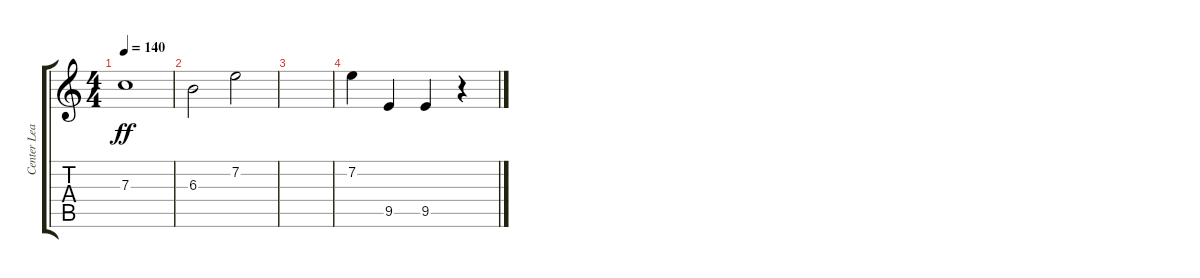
\track ("Center Lead 2" "Center Lea") {instrument overdrivenguitar}
\staff {score tabs}
\tuning (D4 A3 F3 C3 G2 D2) {hide}
\ts (4 4)
\tempo 140
\clef g2
\ks aminor
7.3.1{dy ff} |
6.3.2 7.2.2 |
|
7.2.4 9.5.4 9.5.4 r.4
